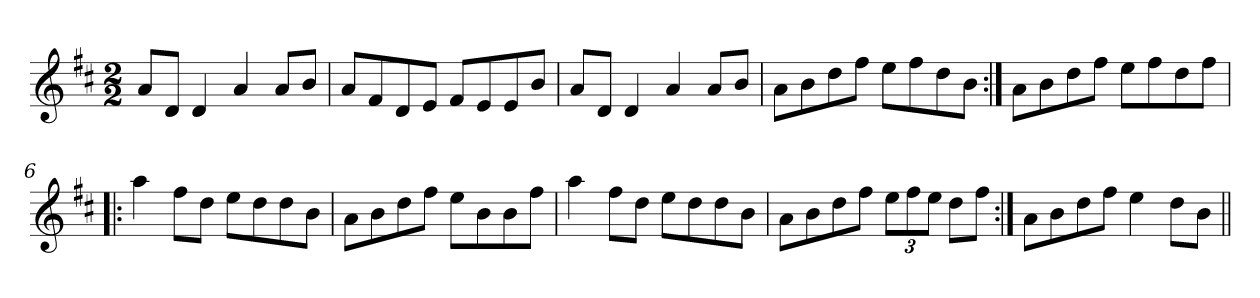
**kern
*part1
*staff1
*clefG2
*k[f#c#]
*D:
*M2/2
=1
8a/L
8d/J
4d/
4a/
8a/L
8b/J
=2
8a/L
8f#/
8d/
8e/J
8f#/L
8e/
8e/
8b/J
=3
8a/L
8d/J
4d/
4a/
8a/L
8b/J
=4
8a\L
8b\
8dd\
8ff#\J
8ee\L
8ff#\
8dd\
8b\J
=5:|!
8a\L
8b\
8dd\
8ff#\J
8ee\L
8ff#\
8dd\
8ff#\J
=6!|:
4aa\
8ff#\L
8dd\J
8ee\L
8dd\
8dd\
8b\J
!!LO:LB:g=z
=7
8a\L
8b\
8dd\
8ff#\J
8ee\L
8b\
8b\
8ff#\J
=8
4aa\
8ff#\L
8dd\J
8ee\L
8dd\
8dd\
8b\J
=9
8a\L
8b\
8dd\
8ff#\J
*Xbrackettup
12ee\L
12ff#\
12ee\J
8dd\L
8ff#\J
=10:|!
8a\L
8b\
8dd\
8ff#\J
4ee\
8dd\L
8b\J
=||
*-
